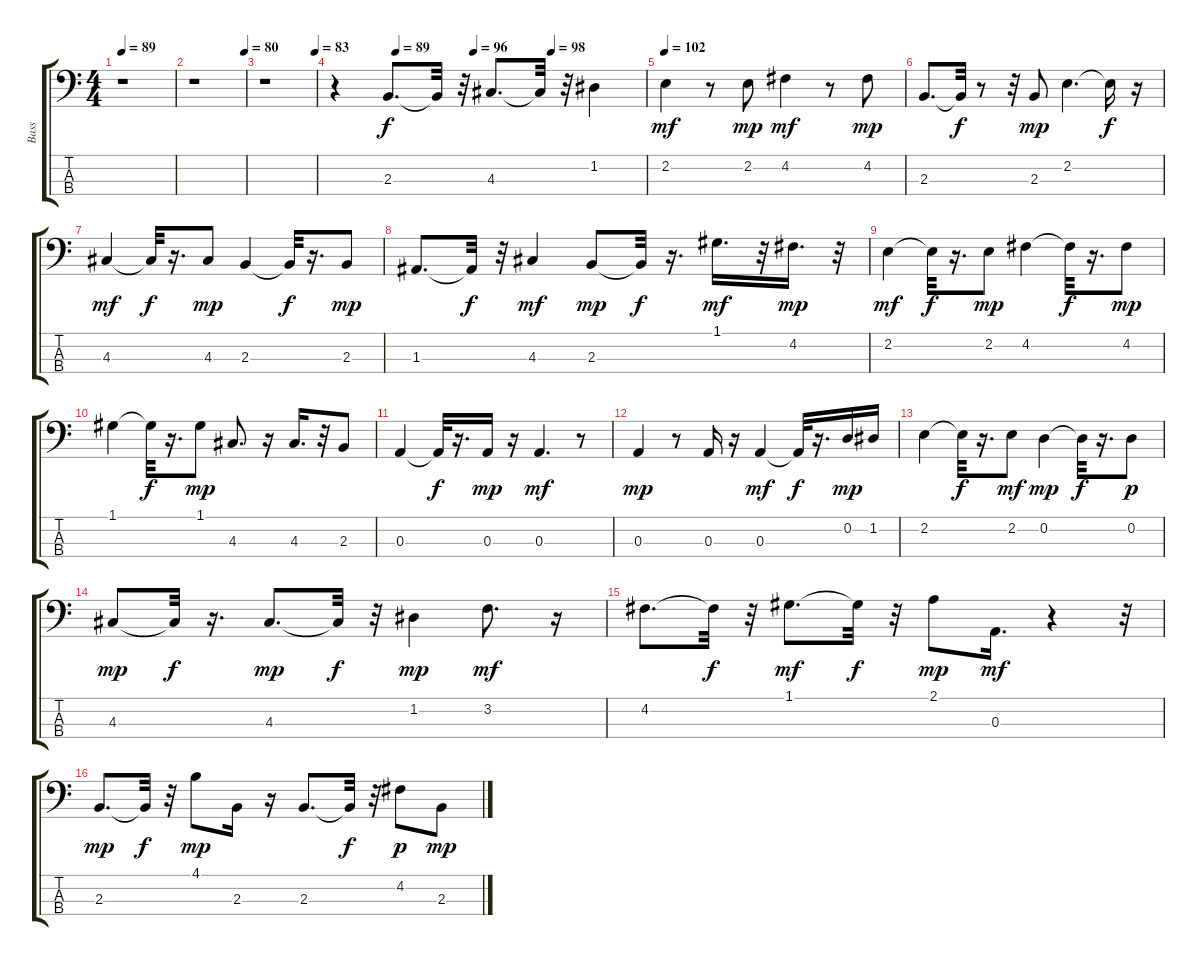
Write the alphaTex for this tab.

\track ("Bass" "Bass") {instrument fretlessbass}
\staff {score tabs}
\tuning (G2 D2 A1 E1) {hide}
\ts (4 4)
\tempo 89
\clef f4
\ks c
r.1{dy f} |
\tempo (80 0.9895833333333334)
r.1 |
\tempo (83 0.9895833333333334)
r.1 |
\tempo (89 0.19791666666666666)
\tempo (96 0.4479166666666667)
\tempo (98 0.6979166666666666)
r.4 2.3.8{d} 2.3{t}.32 r.32 4.3.8{d} 4.3{t}.32 r.32 1.2.4 |
\tempo 102
2.2.4{dy mf} r.8 2.2.8{dy mp} 4.2.4{dy mf} r.8 4.2.8{dy mp} |
2.3.8{d} 2.3{t}.32{dy f} r.8 r.32 2.3.8{dy mp} 2.2.4{d} 2.2{t}.16{dy f} r.16 |
4.3.4{dy mf} 4.3{t}.32{dy f} r.16{d} 4.3.8{dy mp} 2.3.4 2.3{t}.32{dy f} r.16{d} 2.3.8{dy mp} |
1.3.8{d} 1.3{t}.32{dy f} r.32 4.3.4{dy mf} 2.3.8{dy mp} 2.3{t}.32{dy f} r.16{d} 1.1.16{d dy mf} r.32 4.2.16{d dy mp} r.32 |
2.2.4{dy mf} 2.2{t}.32{dy f} r.16{d} 2.2.8{dy mp} 4.2.4 4.2{t}.32{dy f} r.16{d} 4.2.8{dy mp} |
1.1.4 1.1{t}.32{dy f} r.16{d} 1.1.8{dy mp} 4.3.8{d} r.16 4.3.16{d} r.32 2.3.8 |
0.3.4 0.3{t}.32{dy f} r.16{d} 0.3.16{dy mp} r.16 0.3.4{d dy mf} r.8 |
0.3.4{dy mp} r.8 0.3.16 r.16 0.3.4{dy mf} 0.3{t}.32{dy f} r.16{d} 0.2.16{dy mp} 1.2.16 |
2.2.4 2.2{t}.32{dy f} r.16{d} 2.2.8{dy mf} 0.2.4{dy mp} 0.2{t}.32{dy f} r.16{d} 0.2.8{dy p} |
4.3.8{dy mp} 4.3{t}.32{dy f} r.16{d} 4.3.8{d dy mp} 4.3{t}.32{dy f} r.32 1.2.4{dy mp} 3.2.8{d dy mf} r.16 |
4.2.8{d} 4.2{t}.32{dy f} r.32 1.1.8{d dy mf} 1.1{t}.32{dy f} r.32 2.1.8{dy mp} 0.3.16{d dy mf} r.4 r.32 |
2.3.8{d dy mp} 2.3{t}.32{dy f} r.32 4.1.8{dy mp} 2.3.16 r.16 2.3.8{d} 2.3{t}.32{dy f} r.32 4.2.8{dy p} 2.3.8{dy mp}
